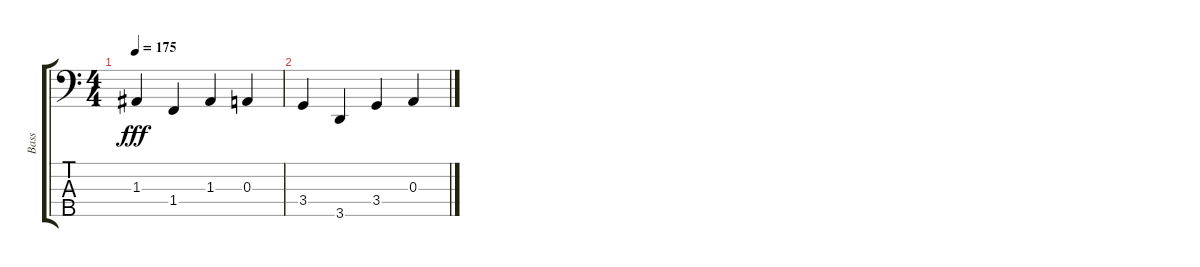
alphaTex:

\track ("Bass" "Bass") {instrument electricbassfinger}
\staff {score tabs}
\tuning (G2 D2 A1 E1 B0) {hide}
\ts (4 4)
\tempo 175
\clef f4
\ks c
1.3.4{dy fff} 1.4.4 1.3.4 0.3.4 |
3.4.4 3.5.4 3.4.4 0.3.4
